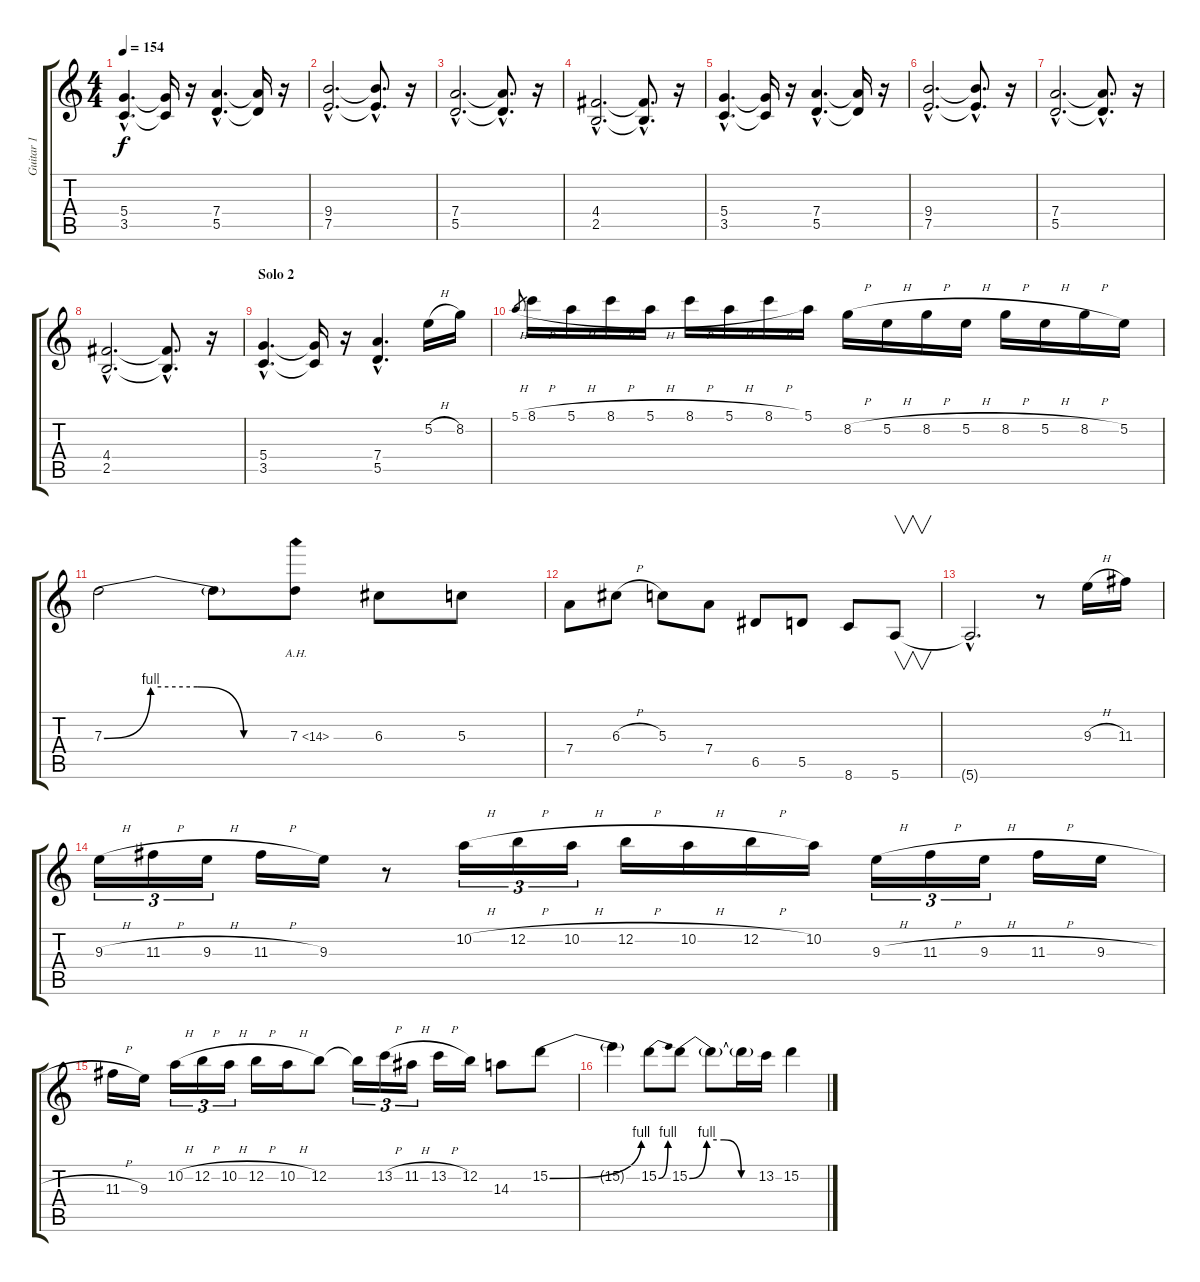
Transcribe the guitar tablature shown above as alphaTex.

\track ("Guitar 1" "Guitar 1") {instrument distortionguitar}
\staff {score tabs}
\tuning (E4 B3 G3 D3 A2 E2) {hide}
\ts (4 4)
\tempo 154
\clef g2
\ks c
(5.4{hac} 3.5{hac}).4{d dy f} (5.4{t} 3.5{t}).16 r.16 (7.4{hac} 5.5{hac}).4{d} (7.4{t} 5.5{t}).16 r.16 |
(9.4{hac} 7.5{hac}).2{d} (9.4{hac t} 7.5{hac t}).8{d} r.16 |
(7.4{hac} 5.5{hac}).2{d} (7.4{hac t} 5.5{hac t}).8{d} r.16 |
(4.4{hac} 2.5{hac}).2{d} (4.4{hac t} 2.5{hac t}).8{d} r.16 |
(5.4{hac} 3.5{hac}).4{d} (5.4{t} 3.5{t}).16 r.16 (7.4{hac} 5.5{hac}).4{d} (7.4{t} 5.5{t}).16 r.16 |
(9.4{hac} 7.5{hac}).2{d} (9.4{hac t} 7.5{hac t}).8{d} r.16 |
(7.4{hac} 5.5{hac}).2{d} (7.4{hac t} 5.5{hac t}).8{d} r.16 |
(4.4{hac} 2.5{hac}).2{d} (4.4{hac t} 2.5{hac t}).8{d} r.16 |
\section ("" "Solo 2")
(5.4{hac} 3.5{hac}).4{d} (5.4{t} 3.5{t}).16 r.16 (7.4{hac} 5.5{hac}).4{d} 5.2{h}.16{volume 16 balance 8} 8.2.16 |
5.1{h}.8{gr} 8.1{h}.16 5.1{h}.16 8.1{h}.16 5.1{h}.16 8.1{h}.16 5.1{h}.16 8.1{h}.16 5.1.16 8.2{h}.16 5.2{h}.16 8.2{h}.16 5.2{h}.16 8.2{h}.16 5.2{h}.16 8.2{h}.16 5.2.16 |
7.3{be (custom 0 0 15 4 30 4 45 0 60 0)}.2 7.3{t}.8 7.3{ah 7}.8 6.3.8 5.3.8 |
7.4.8 6.3{h}.8 5.3.8 7.4.8 6.5.8 5.5.8 8.6.8 5.6.8{v} |
5.6{hac t}.2{d} r.8 9.3{h}.16 11.3.16 |
9.3{h}.16{tu (3 2)} 11.3{h}.16{tu (3 2)} 9.3{h}.16{tu (3 2)} 11.3{h}.16 9.3.16 r.8 10.2{h}.16{tu (3 2)} 12.2{h}.16{tu (3 2)} 10.2{h}.16{tu (3 2)} 12.2{h}.16 10.2{h}.16 12.2{h}.16 10.2.16 9.3{h}.16{tu (3 2)} 11.3{h}.16{tu (3 2)} 9.3{h}.16{tu (3 2)} 11.3{h}.16 9.3{h}.16 |
11.3{h}.16 9.3.16 10.2{h}.16{tu (3 2)} 12.2{h}.16{tu (3 2)} 10.2{h}.16{tu (3 2)} 12.2{h}.16 10.2{h}.16 12.2.8 12.2{t}.16{tu (3 2)} 13.2{h}.16{tu (3 2)} 11.2{h}.16{tu (3 2)} 13.2{h}.16 12.2.16 14.3.8 15.2{be (bend 0 0 60 4)}.8 |
15.2{t}.4 15.2{be (bend 0 0 60 4)}.8 15.2{be (custom 0 0 15 4 30 4 45 0 60 0)}.8 15.2{t}.8 15.2{t}.16 13.2.16 15.2.4
